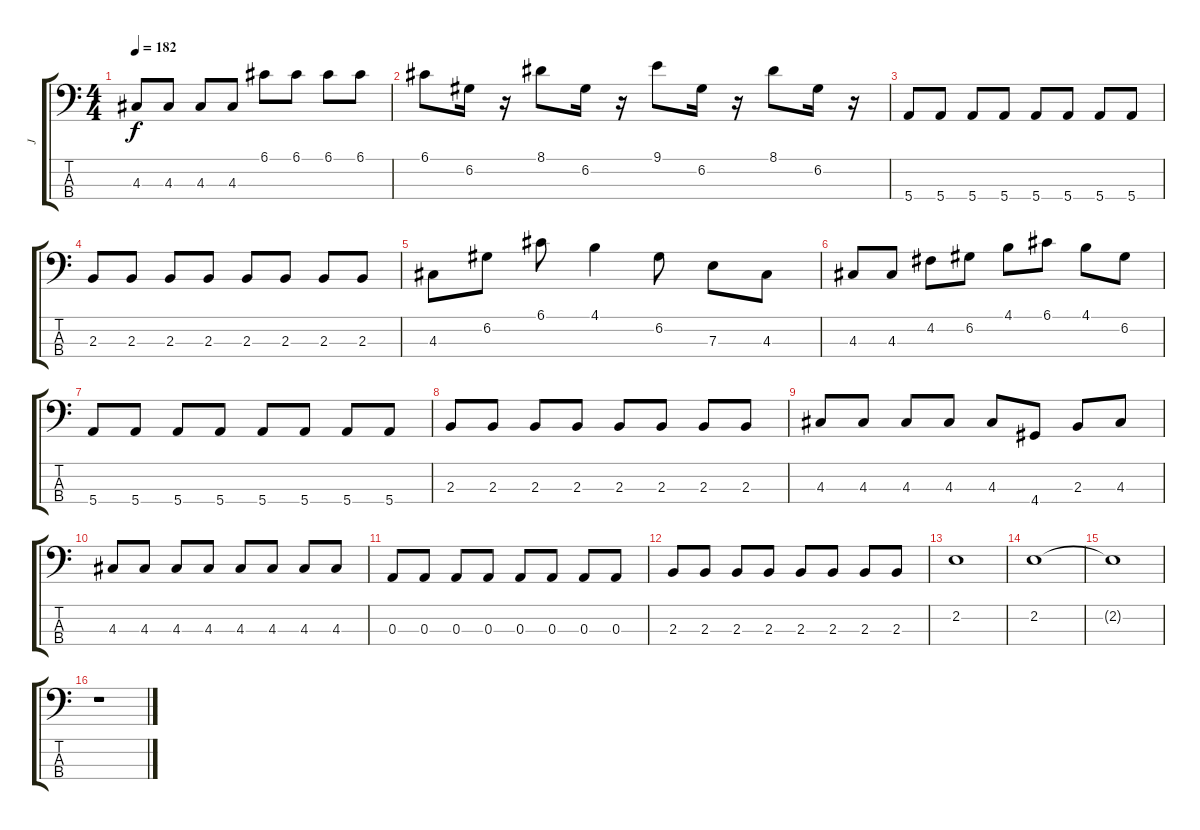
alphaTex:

\track ("J" "J") {instrument electricbasspick}
\staff {score tabs}
\tuning (G2 D2 A1 E1) {hide}
\ts (4 4)
\tempo 182
\clef f4
\ks c
4.3.8{dy f} 4.3.8 4.3.8 4.3.8 6.1.8 6.1.8 6.1.8 6.1.8 |
6.1.8 6.2.16 r.16 8.1.8 6.2.16 r.16 9.1.8 6.2.16 r.16 8.1.8 6.2.16 r.16 |
5.4.8 5.4.8 5.4.8 5.4.8 5.4.8 5.4.8 5.4.8 5.4.8 |
2.3.8 2.3.8 2.3.8 2.3.8 2.3.8 2.3.8 2.3.8 2.3.8 |
4.3.8 6.2.8 6.1.8 4.1.4 6.2.8 7.3.8 4.3.8 |
4.3.8 4.3.8 4.2.8 6.2.8 4.1.8 6.1.8 4.1.8 6.2.8 |
5.4.8 5.4.8 5.4.8 5.4.8 5.4.8 5.4.8 5.4.8 5.4.8 |
2.3.8 2.3.8 2.3.8 2.3.8 2.3.8 2.3.8 2.3.8 2.3.8 |
4.3.8 4.3.8 4.3.8 4.3.8 4.3.8 4.4.8 2.3.8 4.3.8 |
4.3.8 4.3.8 4.3.8 4.3.8 4.3.8 4.3.8 4.3.8 4.3.8 |
0.3.8 0.3.8 0.3.8 0.3.8 0.3.8 0.3.8 0.3.8 0.3.8 |
2.3.8 2.3.8 2.3.8 2.3.8 2.3.8 2.3.8 2.3.8 2.3.8 |
2.2.1 |
2.2.1 |
2.2{t}.1 |
r.1
